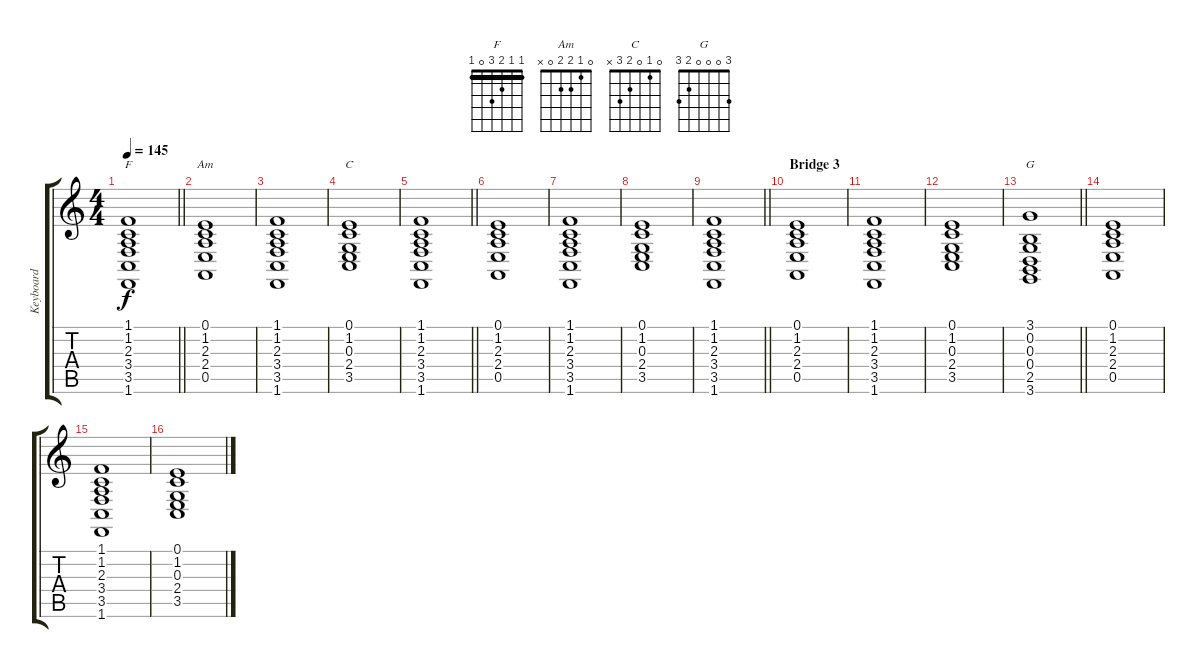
\track ("Keyboard" "Keyboard") {instrument accordion}
\staff {score tabs}
\tuning (E4 B3 G3 D3 A2 E2) {hide}
\chord ("F" 1 1 2 3 0 1) {barre 1}
\chord ("Am" 0 1 2 2 0 x)
\chord ("C" 0 1 0 2 3 x)
\chord ("G" 3 0 0 0 2 3)
\ts (4 4)
\tempo 145
\clef g2
\barLineRight lightlight
\ks c
(1.1 1.2 2.3 3.4 3.5 1.6).1{ch "F" dy f} |
(0.1 1.2 2.3 2.4 0.5).1{ch "Am"} |
(1.1 1.2 2.3 3.4 3.5 1.6).1 |
(0.1 1.2 0.3 2.4 3.5).1{ch "C"} |
\barLineRight lightlight
(1.1 1.2 2.3 3.4 3.5 1.6).1 |
(0.1 1.2 2.3 2.4 0.5).1 |
(1.1 1.2 2.3 3.4 3.5 1.6).1 |
(0.1 1.2 0.3 2.4 3.5).1 |
\barLineRight lightlight
(1.1 1.2 2.3 3.4 3.5 1.6).1 |
\section ("" "Bridge 3")
(0.1 1.2 2.3 2.4 0.5).1 |
(1.1 1.2 2.3 3.4 3.5 1.6).1 |
(0.1 1.2 0.3 2.4 3.5).1 |
\barLineRight lightlight
(3.1 0.2 0.3 0.4 2.5 3.6).1{ch "G"} |
(0.1 1.2 2.3 2.4 0.5).1 |
(1.1 1.2 2.3 3.4 3.5 1.6).1 |
(0.1 1.2 0.3 2.4 3.5).1
